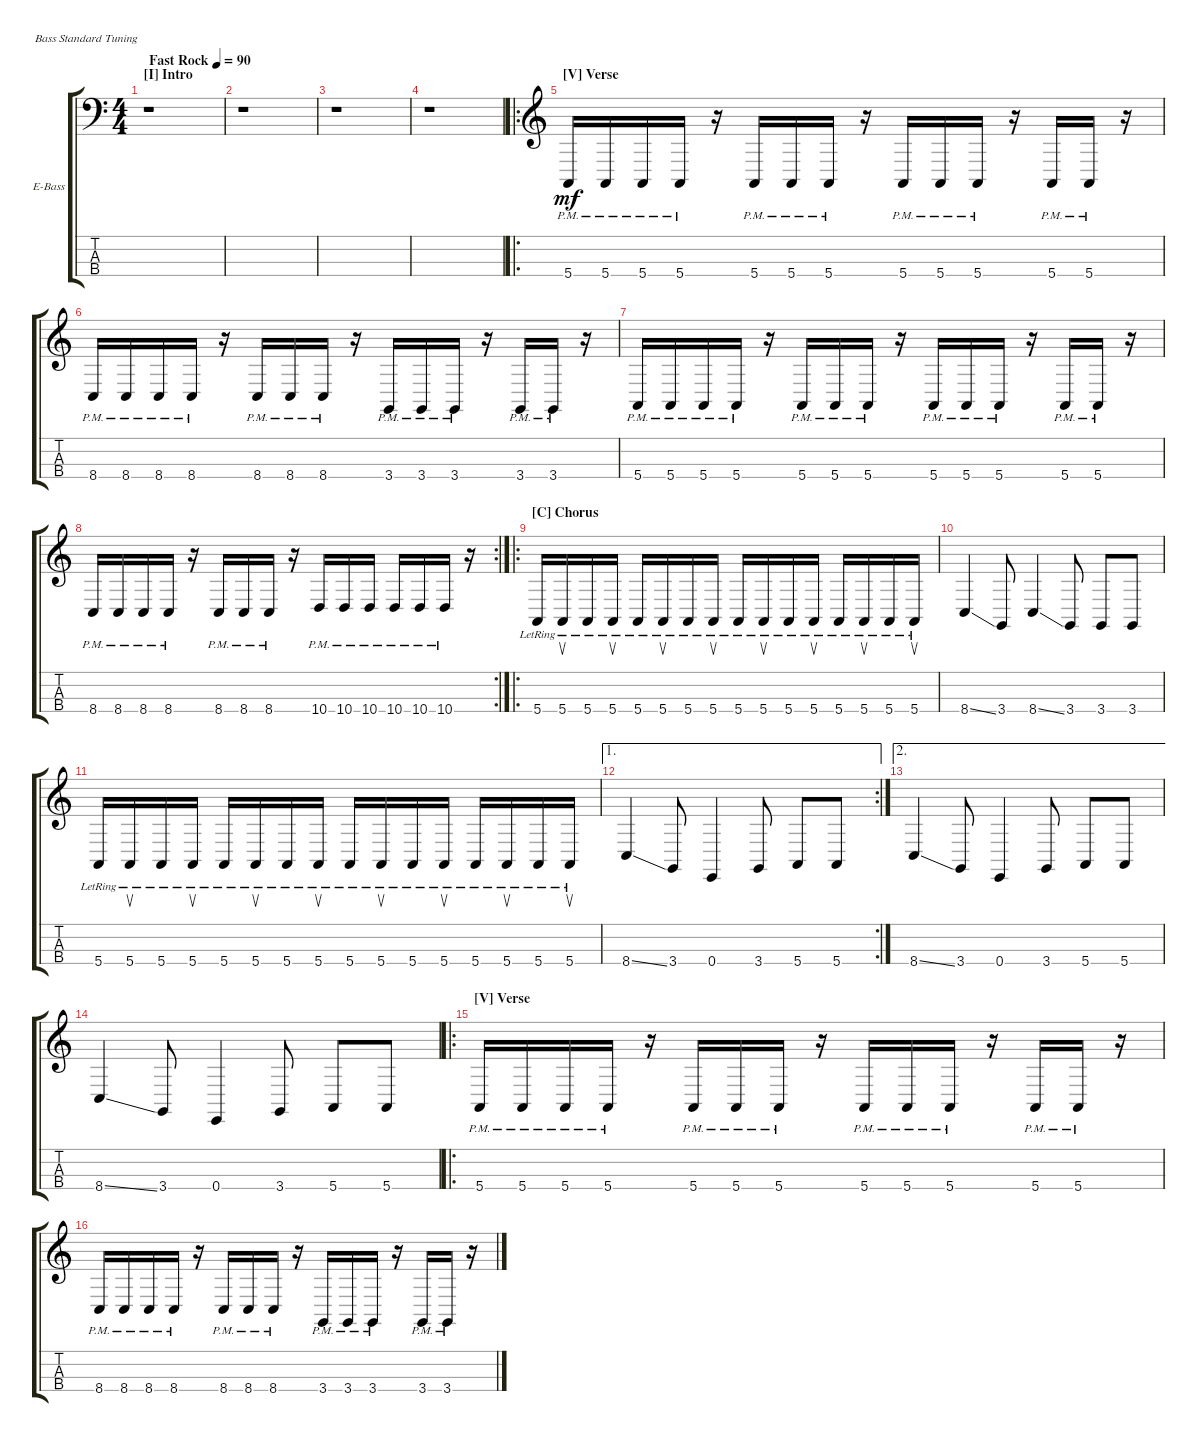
\defaultSystemsLayout 4
\bracketExtendMode groupsimilarinstruments
\firstSystemTrackNameOrientation horizontal
\otherSystemsTrackNameOrientation horizontal
\track ("Electric Bass" "E-Bass") {instrument electricbassfinger}
\staff {score tabs}
\tuning (G2 D2 A1 E1)
\ts (4 4)
\section ("I" "Intro")
\tempo (90 "Fast Rock")
\clef f4
\ks c
r.1{dy mf instrument electricbassfinger} |
r.1 |
r.1 |
r.1 |
\ro
\section ("V" "Verse")
\clef g2
5.4{pm}.16 5.4{pm}.16 5.4{pm}.16 5.4{pm}.16 r.16 5.4{pm}.16 5.4{pm}.16 5.4{pm}.16 r.16 5.4{pm}.16 5.4{pm}.16 5.4{pm}.16 r.16 5.4{pm}.16 5.4{pm}.16 r.16 |
8.4{pm}.16 8.4{pm}.16 8.4{pm}.16 8.4{pm}.16 r.16 8.4{pm}.16 8.4{pm}.16 8.4{pm}.16 r.16 3.4{pm}.16 3.4{pm}.16 3.4{pm}.16 r.16 3.4{pm}.16 3.4{pm}.16 r.16 |
5.4{pm}.16 5.4{pm}.16 5.4{pm}.16 5.4{pm}.16 r.16 5.4{pm}.16 5.4{pm}.16 5.4{pm}.16 r.16 5.4{pm}.16 5.4{pm}.16 5.4{pm}.16 r.16 5.4{pm}.16 5.4{pm}.16 r.16 |
\rc 2
8.4{pm}.16 8.4{pm}.16 8.4{pm}.16 8.4{pm}.16 r.16 8.4{pm}.16 8.4{pm}.16 8.4{pm}.16 r.16 10.4{pm}.16 10.4{pm}.16 10.4{pm}.16 10.4{pm}.16 10.4{pm}.16 10.4{pm}.16 r.16 |
\ro
\section ("C" "Chorus")
5.4{lr}.16 5.4{lr}.16{su} 5.4{lr}.16 5.4{lr}.16{su} 5.4{lr}.16 5.4{lr}.16{su} 5.4{lr}.16 5.4{lr}.16{su} 5.4{lr}.16 5.4{lr}.16{su} 5.4{lr}.16 5.4{lr}.16{su} 5.4{lr}.16 5.4{lr}.16{su} 5.4{lr}.16 5.4{lr}.16{su} |
8.4{ss}.4 3.4.8 8.4{ss}.4 3.4.8 3.4.8 3.4.8 |
5.4{lr}.16 5.4{lr}.16{su} 5.4{lr}.16 5.4{lr}.16{su} 5.4{lr}.16 5.4{lr}.16{su} 5.4{lr}.16 5.4{lr}.16{su} 5.4{lr}.16 5.4{lr}.16{su} 5.4{lr}.16 5.4{lr}.16{su} 5.4{lr}.16 5.4{lr}.16{su} 5.4{lr}.16 5.4{lr}.16{su} |
\ae 1
\rc 2
8.4{ss}.4 3.4.8 0.4.4 3.4.8 5.4.8 5.4.8 |
\ae 2
8.4{ss}.4 3.4.8 0.4.4 3.4.8 5.4.8 5.4.8 |
8.4{ss}.4 3.4.8 0.4.4 3.4.8 5.4.8 5.4.8 |
\ro
\section ("V" "Verse")
5.4{pm}.16 5.4{pm}.16 5.4{pm}.16 5.4{pm}.16 r.16 5.4{pm}.16 5.4{pm}.16 5.4{pm}.16 r.16 5.4{pm}.16 5.4{pm}.16 5.4{pm}.16 r.16 5.4{pm}.16 5.4{pm}.16 r.16 |
8.4{pm}.16 8.4{pm}.16 8.4{pm}.16 8.4{pm}.16 r.16 8.4{pm}.16 8.4{pm}.16 8.4{pm}.16 r.16 3.4{pm}.16 3.4{pm}.16 3.4{pm}.16 r.16 3.4{pm}.16 3.4{pm}.16 r.16
